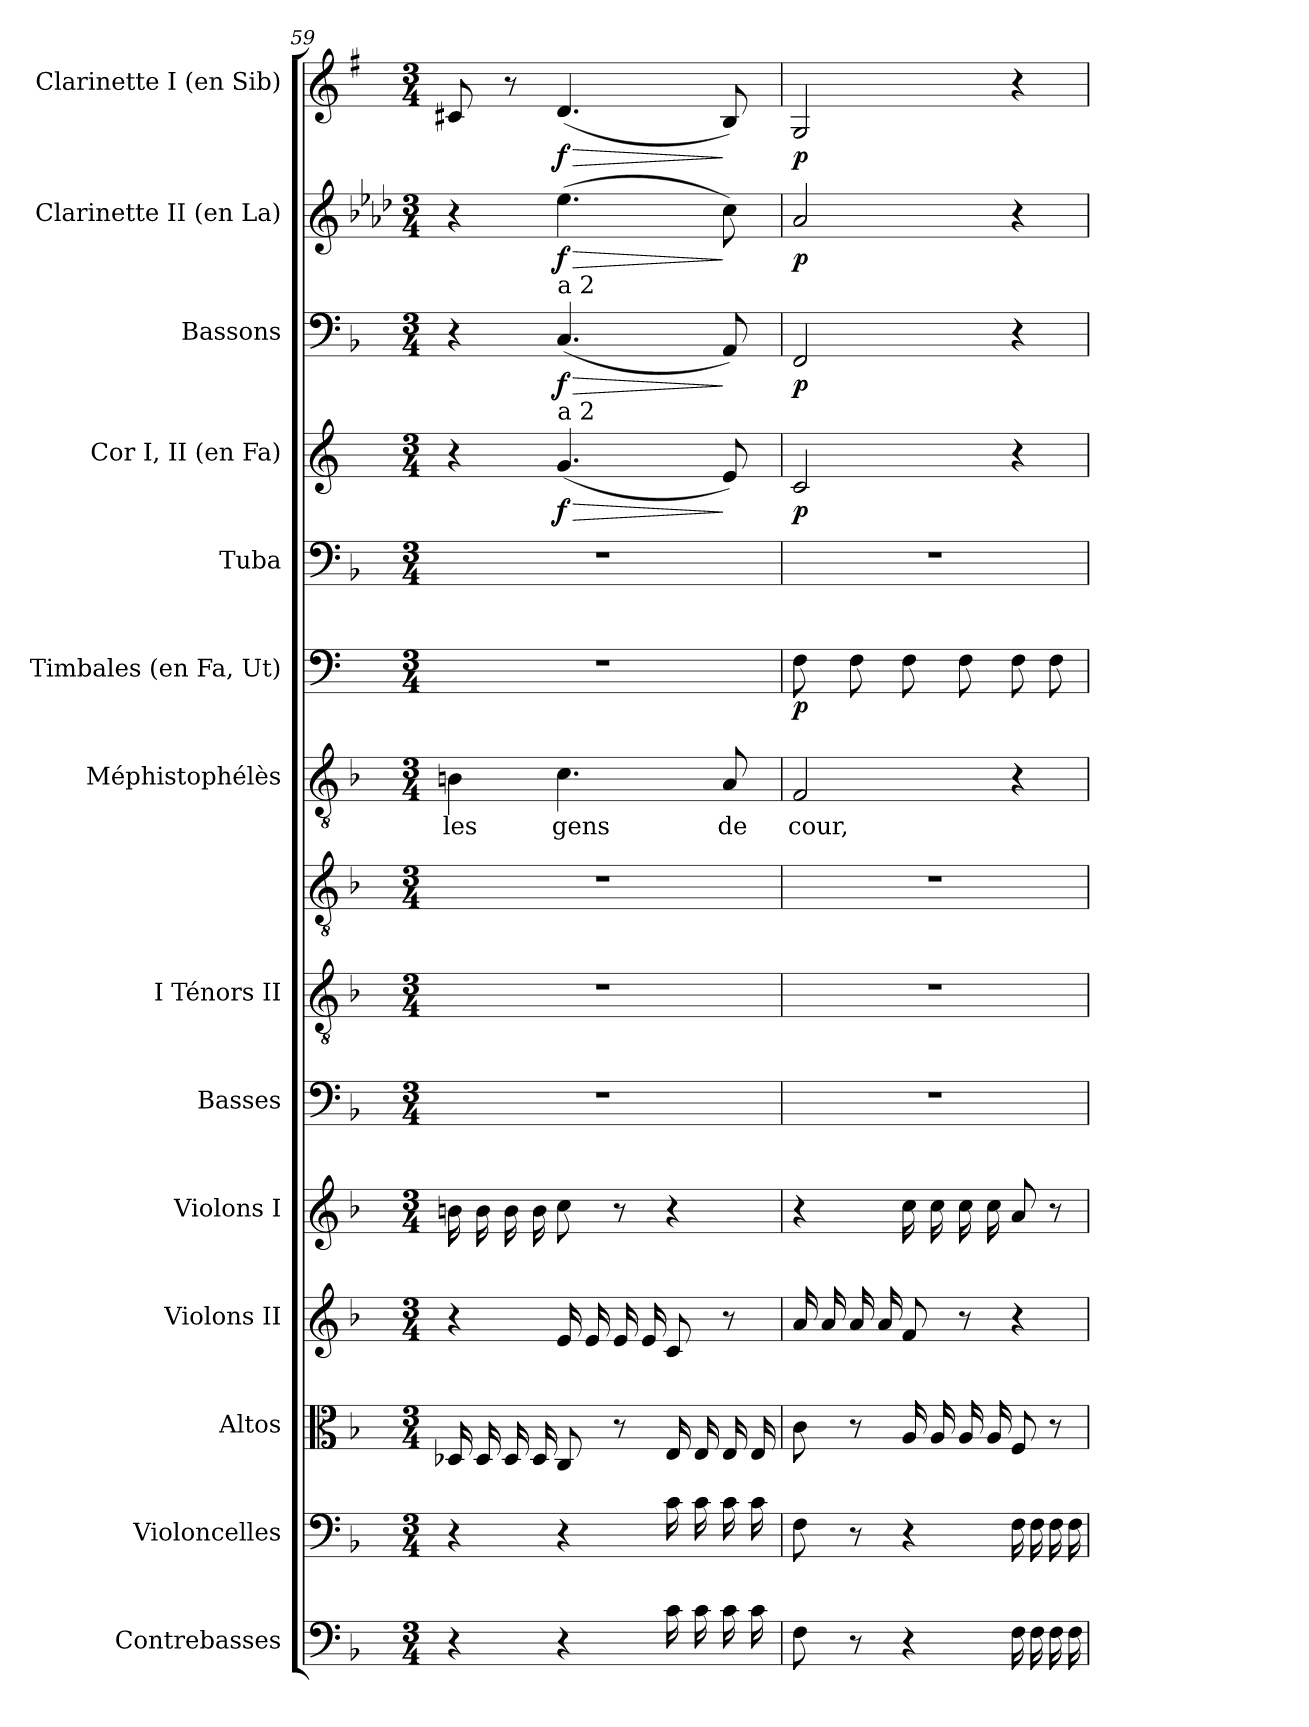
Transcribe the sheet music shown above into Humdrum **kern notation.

**kern	**kern	**kern	**kern	**kern	**kern	**kern	**kern	**kern	**text	**kern	**dynam	**kern	**kern	**dynam	**kern	**dynam	**kern	**dynam	**kern	**dynam
*part14	*part13	*part12	*part11	*part10	*part9	*part8	*part8	*part7	*part7	*part6	*part6	*part5	*part4	*part4	*part3	*part3	*part2	*part2	*part1	*part1
*staff15	*staff14	*staff13	*staff12	*staff11	*staff10	*staff9	*staff8	*staff7	*staff7	*staff6	*staff6	*staff5	*staff4	*staff4	*staff3	*staff3	*staff2	*staff2	*staff1	*staff1
*I"Contrebasses	*I"Violoncelles	*I"Altos	*I"Violons II	*I"Violons I	*I"Basses	*I"I  Ténors  II	*	*I"Méphistophélès	*	*I"Timbales (en Fa, Ut)	*	*I"Tuba	*I"Cor I, II (en Fa)	*	*I"Bassons	*	*I"Clarinette II (en La)	*	*I"Clarinette I (en Sib)	*
*I'C-b.	*I'Vlles	*I'Altos	*I'Vns II	*I'Vns I	*I'Basses	*I'Tén.	*	*I'Méphist.	*	*	*	*I'Tb.	*I'Cor (Fa)	*	*I'Bns	*	*I'Cl. (La)	*	*I'Cl. (Sib)	*
*clefF4	*clefF4	*clefC3	*clefG2	*clefG2	*clefF4	*clefGv2	*clefGv2	*clefGv2	*	*clefF4	*	*clefF4	*clefG2	*	*clefF4	*	*clefG2	*	*clefG2	*
*ITrd7c12	*	*	*	*	*	*ITrd7c12	*ITrd7c12	*ITrd7c12	*	*	*	*	*ITrd4c7	*	*	*	*ITrd2c3	*	*ITrd1c2	*
*k[b-]	*k[b-]	*k[b-]	*k[b-]	*k[b-]	*k[b-]	*k[b-]	*k[b-]	*k[b-]	*	*k[]	*	*k[b-]	*k[b-]	*	*k[b-]	*	*k[b-]	*	*k[b-]	*
*F:	*F:	*F:	*F:	*F:	*F:	*F:	*F:	*F:	*	*C:	*	*F:	*F:	*	*F:	*	*F:	*	*F:	*
*M3/4	*M3/4	*M3/4	*M3/4	*M3/4	*M3/4	*M3/4	*M3/4	*M3/4	*	*M3/4	*	*M3/4	*M3/4	*	*M3/4	*	*M3/4	*	*M3/4	*
=59	=59	=59	=59	=59	=59	=59	=59	=59	=59	=59	=59	=59	=59	=59	=59	=59	=59	=59	=59	=59
!	!	!	!	!	!LO:N:vis=1	!LO:N:vis=1	!LO:N:vis=1	!	!	!	!	!	!	!	!	!	!	!	!	!
!	!	!	!	!	!	!	!	!	!LO:LY:b:color=#000000	!LO:N:vis=1	!	!LO:N:vis=1	!	!	!	!	!	!	!	!
4r	4r	16D-Xi/	4r	16bni\	2.r	2.r	2.r	4BBni\	les	2.r	.	2.r	4r	.	4r	.	4r	.	8Bni/	.
.	.	16D-i/	.	16bi\	.	.	.	.	.	.	.	.	.	.	.	.	.	.	.	.
.	.	16D-i/	.	16bi\	.	.	.	.	.	.	.	.	.	.	.	.	.	.	8r	.
.	.	16D-i/	.	16bi\	.	.	.	.	.	.	.	.	.	.	.	.	.	.	.	.
!	!	!	!	!	!	!	!	!	!	!	!	!	!	!	!LO:TX:a:t=a 2	!	!	!	!	!
!	!	!	!	!	!	!	!	!	!	!	!	!	!LO:TX:a:t=a 2	!	!	!	!	!	!	!
!	!	!	!	!	!	!	!	!	!LO:LY:b:color=#000000	!	!	!	!	!LO:HP:b	!	!LO:HP:b	!	!LO:HP:b	!	!LO:HP:b
4r	4r	8Ci/	16ei/	8cci\	.	.	.	4.Ci\	gens	.	.	.	(4.ci/	> f	(4.Ci/	> f	(4.cci\	> f	(4.ci/	> f
.	.	.	16ei/	.	.	.	.	.	.	.	.	.	.	.	.	.	.	.	.	.
.	.	8r	16ei/	8r	.	.	.	.	.	.	.	.	.	.	.	.	.	.	.	.
.	.	.	16ei/	.	.	.	.	.	.	.	.	.	.	.	.	.	.	.	.	.
16Ci\	16ci\	16Ei/	8ci/	4r	.	.	.	.	.	.	.	.	.	.	.	.	.	.	.	.
16Ci\	16ci\	16Ei/	.	.	.	.	.	.	.	.	.	.	.	.	.	.	.	.	.	.
!	!	!	!	!	!	!	!	!	!LO:LY:b:color=#000000	!	!	!	!	!	!	!	!	!	!	!
16Ci\	16ci\	16Ei/	8r	.	.	.	.	8AAi/	de	.	.	.	8Ai/)	]	8AAi/)	]	8ai\)	]	8Ai/)	]
16Ci\	16ci\	16Ei/	.	.	.	.	.	.	.	.	.	.	.	.	.	.	.	.	.	.
!!LO:PB:g=z
=60	=60	=60	=60	=60	=60	=60	=60	=60	=60	=60	=60	=60	=60	=60	=60	=60	=60	=60	=60	=60
!	!	!	!	!	!LO:N:vis=1	!LO:N:vis=1	!LO:N:vis=1	!	!	!	!	!	!	!	!	!	!	!	!	!
!	!	!	!	!	!	!	!	!	!LO:LY:b:color=#000000	!	!	!LO:N:vis=1	!	!	!	!	!	!	!	!
8FFi\	8Fi\	8ci\	16ai/	4r	2.r	2.r	2.r	2FFi/	cour,	8Fi\	p	2.r	2Fi/	p	2FFi/	p	2fi/	p	2Fi/	p
.	.	.	16ai/	.	.	.	.	.	.	.	.	.	.	.	.	.	.	.	.	.
8r	8r	8r	16ai/	.	.	.	.	.	.	8Fi\	.	.	.	.	.	.	.	.	.	.
.	.	.	16ai/	.	.	.	.	.	.	.	.	.	.	.	.	.	.	.	.	.
4r	4r	16Ai/	8fi/	16cci\	.	.	.	.	.	8Fi\	.	.	.	.	.	.	.	.	.	.
.	.	16Ai/	.	16cci\	.	.	.	.	.	.	.	.	.	.	.	.	.	.	.	.
.	.	16Ai/	8r	16cci\	.	.	.	.	.	8Fi\	.	.	.	.	.	.	.	.	.	.
.	.	16Ai/	.	16cci\	.	.	.	.	.	.	.	.	.	.	.	.	.	.	.	.
16FFi\	16Fi\	8Fi/	4r	8ai/	.	.	.	4r	.	8Fi\	.	.	4r	.	4r	.	4r	.	4r	.
16FFi\	16Fi\	.	.	.	.	.	.	.	.	.	.	.	.	.	.	.	.	.	.	.
16FFi\	16Fi\	8r	.	8r	.	.	.	.	.	8Fi\	.	.	.	.	.	.	.	.	.	.
16FFi\	16Fi\	.	.	.	.	.	.	.	.	.	.	.	.	.	.	.	.	.	.	.
=	=	=	=	=	=	=	=	=	=	=	=	=	=	=	=	=	=	=	=	=
*-	*-	*-	*-	*-	*-	*-	*-	*-	*-	*-	*-	*-	*-	*-	*-	*-	*-	*-	*-	*-
